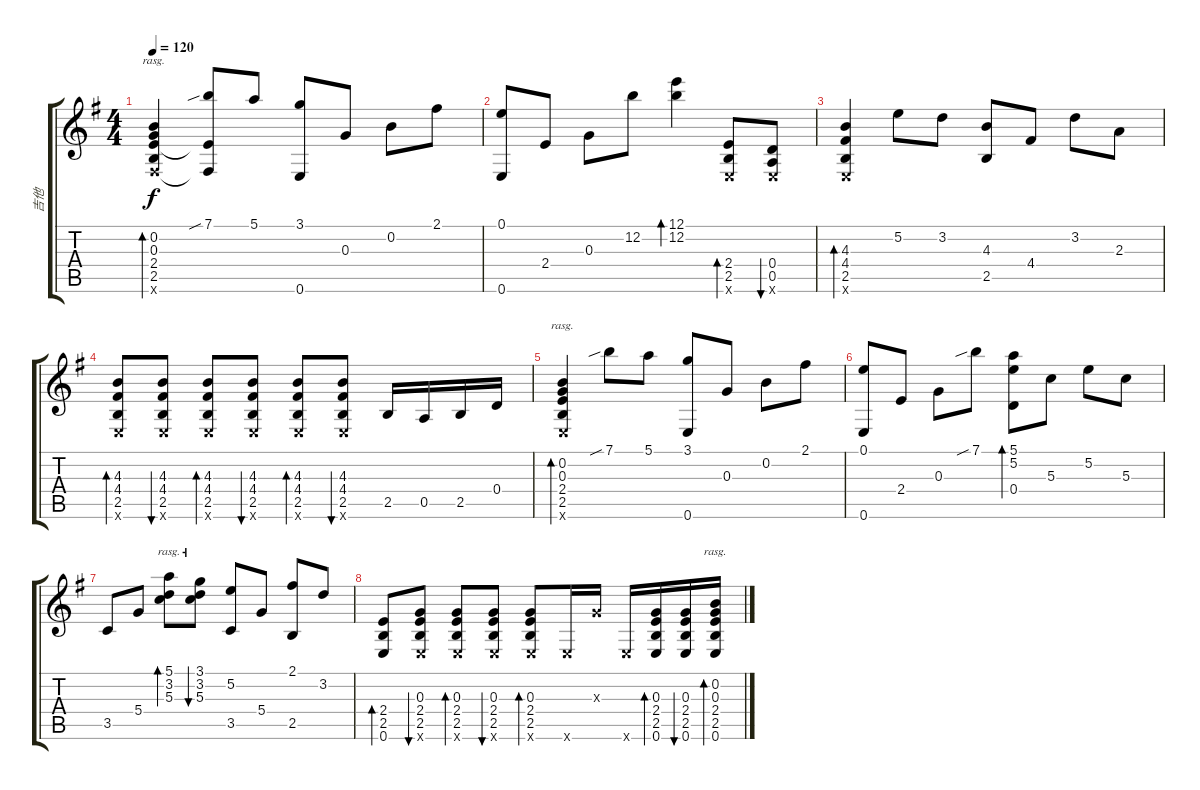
\track ("吉他" "吉他") {instrument acousticguitarnylon}
\staff {score tabs}
\tuning (E4 B3 G3 D3 A2 E2) {hide}
\ts (4 4)
\tempo 120
\clef g2
\ks g
(0.2 0.3 2.4 2.5 2.6{x}).4{bd 30 rasg ii dy f} (7.1{sib} 2.4{t} 2.6{t}).8 5.1.8 (3.1 0.6).8 0.3.8 0.2.8 2.1.8 |
(0.1 0.6).8 2.4.8 0.3.8 12.2.8 (12.1 12.2).4{bd 480} (2.4 2.5 0.6{x}).8{bd 120} (0.4 0.5 0.6{x}).8{bu 120} |
(4.3 4.4 2.5 0.6{x}).4{bd 60} 5.2.8 3.2.8 (4.3 2.5).8 4.4.8 3.2.8 2.3.8 |
(4.3 4.4 2.5 0.6{x}).8{bd 30} (4.3 4.4 2.5 0.6{x}).8{bu 30} (4.3 4.4 2.5 0.6{x}).8{bd 30} (4.3 4.4 2.5 0.6{x}).8{bu 30} (4.3 4.4 2.5 0.6{x}).8{bd 30} (4.3 4.4 2.5 0.6{x}).8{bu 30} 2.5.16 0.5.16 2.5.16 0.4.16 |
(0.2 0.3 2.4 2.5 0.6{x}).4{bd 30 rasg ii} 7.1{sib}.8 5.1.8 (3.1 0.6).8 0.3.8 0.2.8 2.1.8 |
(0.1 0.6).8 2.4.8 0.3.8 7.1{sib}.8 (5.1 5.2 0.4).8{bd 120} 5.3.8 5.2.8 5.3.8 |
3.5.8 5.4.8 (5.1 3.2 5.3).8{bd 480 rasg ii} (3.1 3.2 5.3).8{bu 480 rasg ii} (5.2 3.5).8 5.4.8 (2.1 2.5).8 3.2.8 |
(2.4 2.5 0.6).8{bd 60} (0.3 2.4 2.5 0.6{x}).8{bu 60} (0.3 2.4 2.5 0.6{x}).8{bd 60} (0.3 2.4 2.5 0.6{x}).8{bu 60} (0.3 2.4 2.5 0.6{x}).8{bd 60} 0.6{x}.16 0.3{x}.16 0.6{x}.16 (0.3 2.4 2.5 0.6).16{bd 60} (0.3 2.4 2.5 0.6).16{bu 60} (0.2 0.3 2.4 2.5 0.6).16{bd 480 rasg ii}
